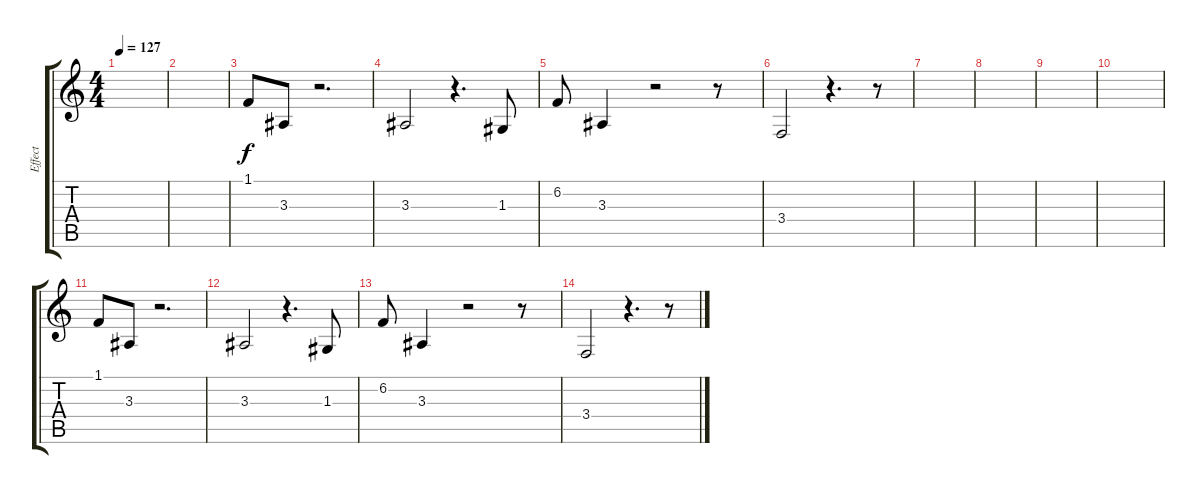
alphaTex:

\track ("Effect" "Effect") {instrument taikodrum}
\staff {score tabs}
\tuning (E4 B3 G3 D3 A2 E2) {hide}
\ts (4 4)
\tempo 127
\clef g2
\ks c
|
|
1.1.8{instrument fx1rain} 3.3.8 r.2{d} |
3.3.2 r.4{d} 1.3.8 |
6.2.8 3.3.4 r.2 r.8 |
3.4.2 r.4{d} r.8 |
|
|
|
|
1.1.8{instrument fx1rain} 3.3.8 r.2{d} |
3.3.2 r.4{d} 1.3.8 |
6.2.8 3.3.4 r.2 r.8 |
3.4.2 r.4{d} r.8
